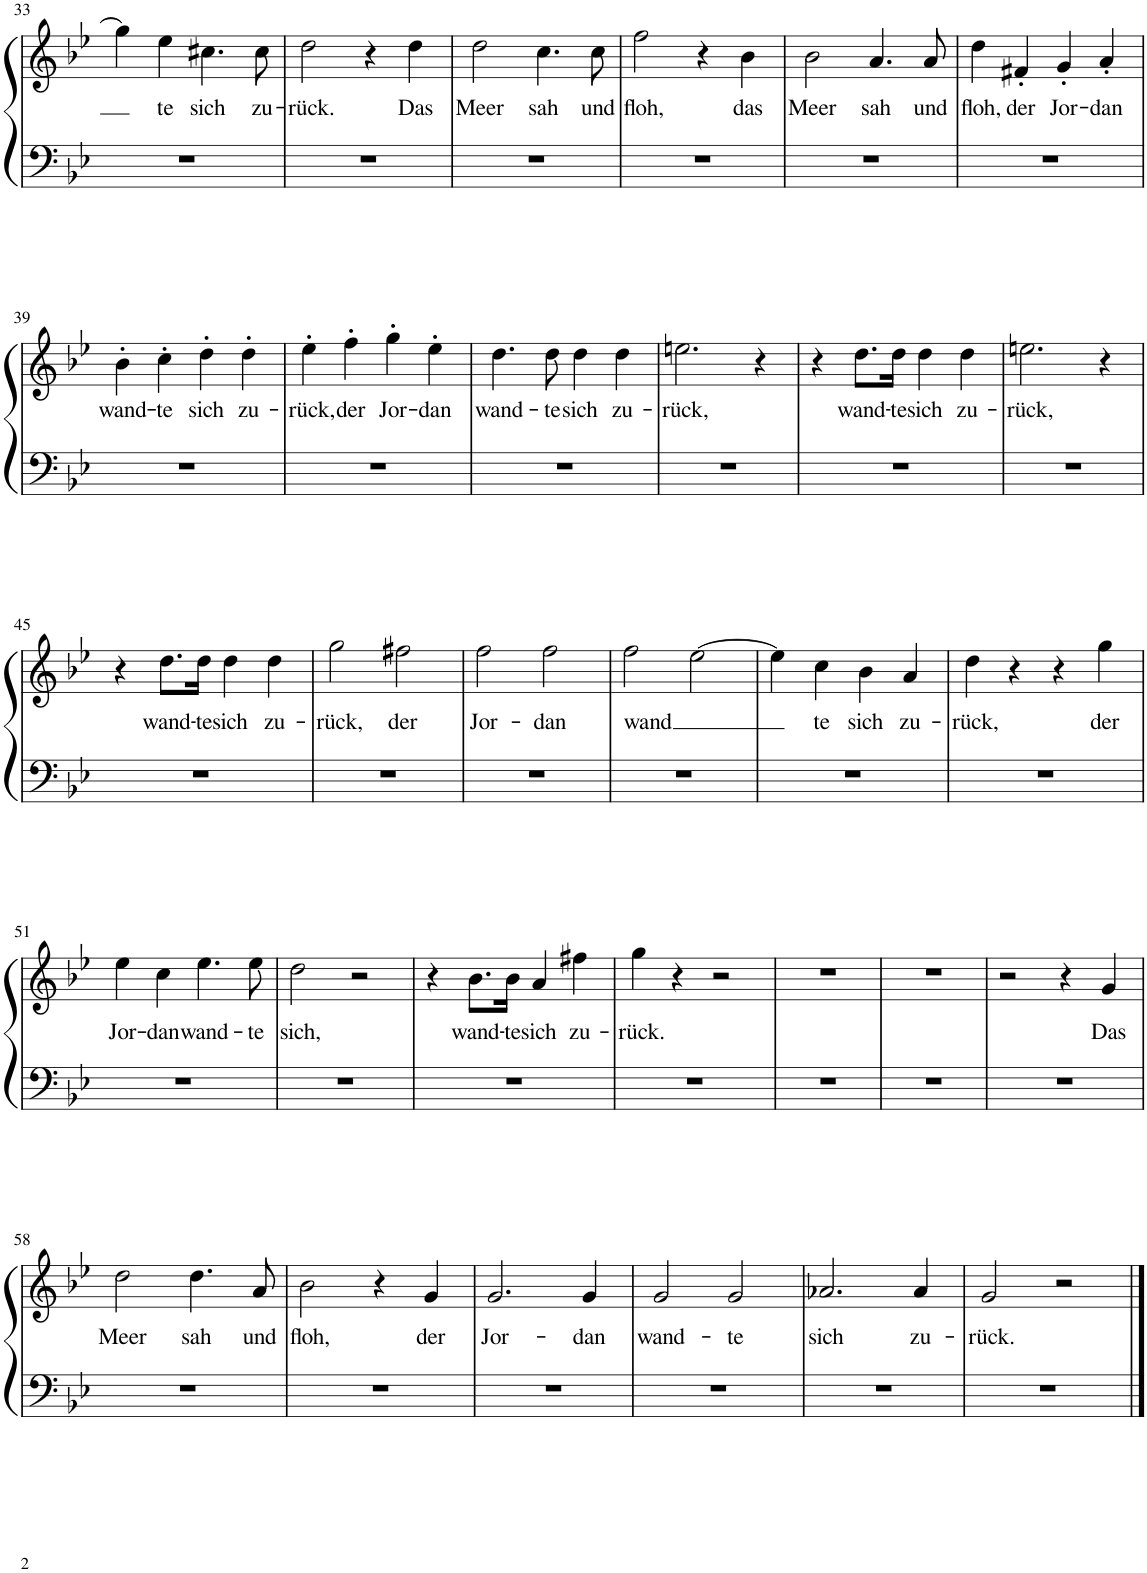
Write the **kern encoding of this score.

**kern	**kern	**text
*part1	*part1	*part1
*staff2	*staff1	*staff1
*I"Piano	*	*
*I'Pno.	*	*
!!LO:PB:g=z
*clefF4	*clefG2	*
*k[b-e-]	*k[b-e-]	*
*M4/4	*M4/4	*
*met(c)	*met(c)	*
=33	=33	=33
1r	4gg\]	.
!	!	!LO:LY:b
.	4ee-\	te
!	!	!LO:LY:b
.	4.cc#X\	sich
!	!	!LO:LY:b
.	8cc#\	zu-
=34	=34	=34
!	!	!LO:LY:b
1r	2dd\	-rück.
.	4r	.
!	!	!LO:LY:b
.	4dd\	Das
=35	=35	=35
!	!	!LO:LY:b
1r	2dd\	Meer
!	!	!LO:LY:b
.	4.cc\	sah
!	!	!LO:LY:b
.	8cc\	und
=36	=36	=36
!	!	!LO:LY:b
1r	2ff\	floh,
.	4r	.
!	!	!LO:LY:b
.	4b-\	das
=37	=37	=37
!	!	!LO:LY:b
1r	2b-\	Meer
!	!	!LO:LY:b
.	4.a/	sah
!	!	!LO:LY:b
.	8a/	und
=38	=38	=38
!	!	!LO:LY:b
1r	4dd\	floh,
!	!	!LO:LY:b
.	4f#X'/	der
!	!	!LO:LY:b
.	4g'/	Jor-
!	!	!LO:LY:b
.	4a'/	-dan
!!LO:LB:g=z
=39	=39	=39
!	!	!LO:LY:b
1r	4b-'\	wand-
!	!	!LO:LY:b
.	4cc'\	-te
!	!	!LO:LY:b
.	4dd'\	sich
!	!	!LO:LY:b
.	4dd'\	zu-
=40	=40	=40
!	!	!LO:LY:b
1r	4ee-'\	-rück,
!	!	!LO:LY:b
.	4ff'\	der
!	!	!LO:LY:b
.	4gg'\	Jor-
!	!	!LO:LY:b
.	4ee-'\	-dan
=41	=41	=41
!	!	!LO:LY:b
1r	4.dd\	wand-
!	!	!LO:LY:b
.	8dd\	-te
!	!	!LO:LY:b
.	4dd\	sich
!	!	!LO:LY:b
.	4dd\	zu-
=42	=42	=42
!	!	!LO:LY:b
1r	2.een\	-rück,
.	4r	.
=43	=43	=43
1r	4r	.
!	!	!LO:LY:b
.	8.dd\L	wand-
!	!	!LO:LY:b
.	16dd\Jk	-te
!	!	!LO:LY:b
.	4dd\	sich
!	!	!LO:LY:b
.	4dd\	zu-
=44	=44	=44
!	!	!LO:LY:b
1r	2.een\	-rück,
.	4r	.
!!LO:LB:g=z
=45	=45	=45
1r	4r	.
!	!	!LO:LY:b
.	8.dd\L	wand-
!	!	!LO:LY:b
.	16dd\Jk	-te
!	!	!LO:LY:b
.	4dd\	sich
!	!	!LO:LY:b
.	4dd\	zu-
=46	=46	=46
!	!	!LO:LY:b
1r	2gg\	-rück,
!	!	!LO:LY:b
.	2ff#X\	der
=47	=47	=47
!	!	!LO:LY:b
1r	2ff\	Jor-
!	!	!LO:LY:b
.	2ff\	-dan
=48	=48	=48
!	!	!LO:LY:b
1r	2ff\	wand
.	[2ee-\	.
=49	=49	=49
1r	4ee-\]	.
!	!	!LO:LY:b
.	4cc\	te
!	!	!LO:LY:b
.	4b-\	sich
!	!	!LO:LY:b
.	4a/	zu-
=50	=50	=50
!	!	!LO:LY:b
1r	4dd\	-rück,
.	4r	.
.	4r	.
!	!	!LO:LY:b
.	4gg\	der
!!LO:LB:g=z
=51	=51	=51
!	!	!LO:LY:b
1r	4ee-\	Jor-
!	!	!LO:LY:b
.	4cc\	-dan
!	!	!LO:LY:b
.	4.ee-\	wand-
!	!	!LO:LY:b
.	8ee-\	-te
=52	=52	=52
!	!	!LO:LY:b
1r	2dd\	sich,
.	2r	.
=53	=53	=53
1r	4r	.
!	!	!LO:LY:b
.	8.b-\L	wand-
!	!	!LO:LY:b
.	16b-\Jk	-te
!	!	!LO:LY:b
.	4a/	sich
!	!	!LO:LY:b
.	4ff#X\	zu-
=54	=54	=54
!	!	!LO:LY:b
1r	4gg\	-rück.
.	4r	.
.	2r	.
=55	=55	=55
1r	1r	.
=56	=56	=56
1r	1r	.
=57	=57	=57
1r	2r	.
.	4r	.
!	!	!LO:LY:b
.	4g/	Das
!!LO:LB:g=z
=58	=58	=58
!	!	!LO:LY:b
1r	2dd\	Meer
!	!	!LO:LY:b
.	4.dd\	sah
!	!	!LO:LY:b
.	8a/	und
=59	=59	=59
!	!	!LO:LY:b
1r	2b-\	floh,
.	4r	.
!	!	!LO:LY:b
.	4g/	der
=60	=60	=60
!	!	!LO:LY:b
1r	2.g/	Jor-
!	!	!LO:LY:b
.	4g/	-dan
=61	=61	=61
!	!	!LO:LY:b
1r	2g/	wand-
!	!	!LO:LY:b
.	2g/	-te
=62	=62	=62
!	!	!LO:LY:b
1r	2.a-X/	sich
!	!	!LO:LY:b
.	4a-/	zu-
=63	=63	=63
!	!	!LO:LY:b
1r	2g/	-rück.
.	2r	.
==	==	==
*-	*-	*-
